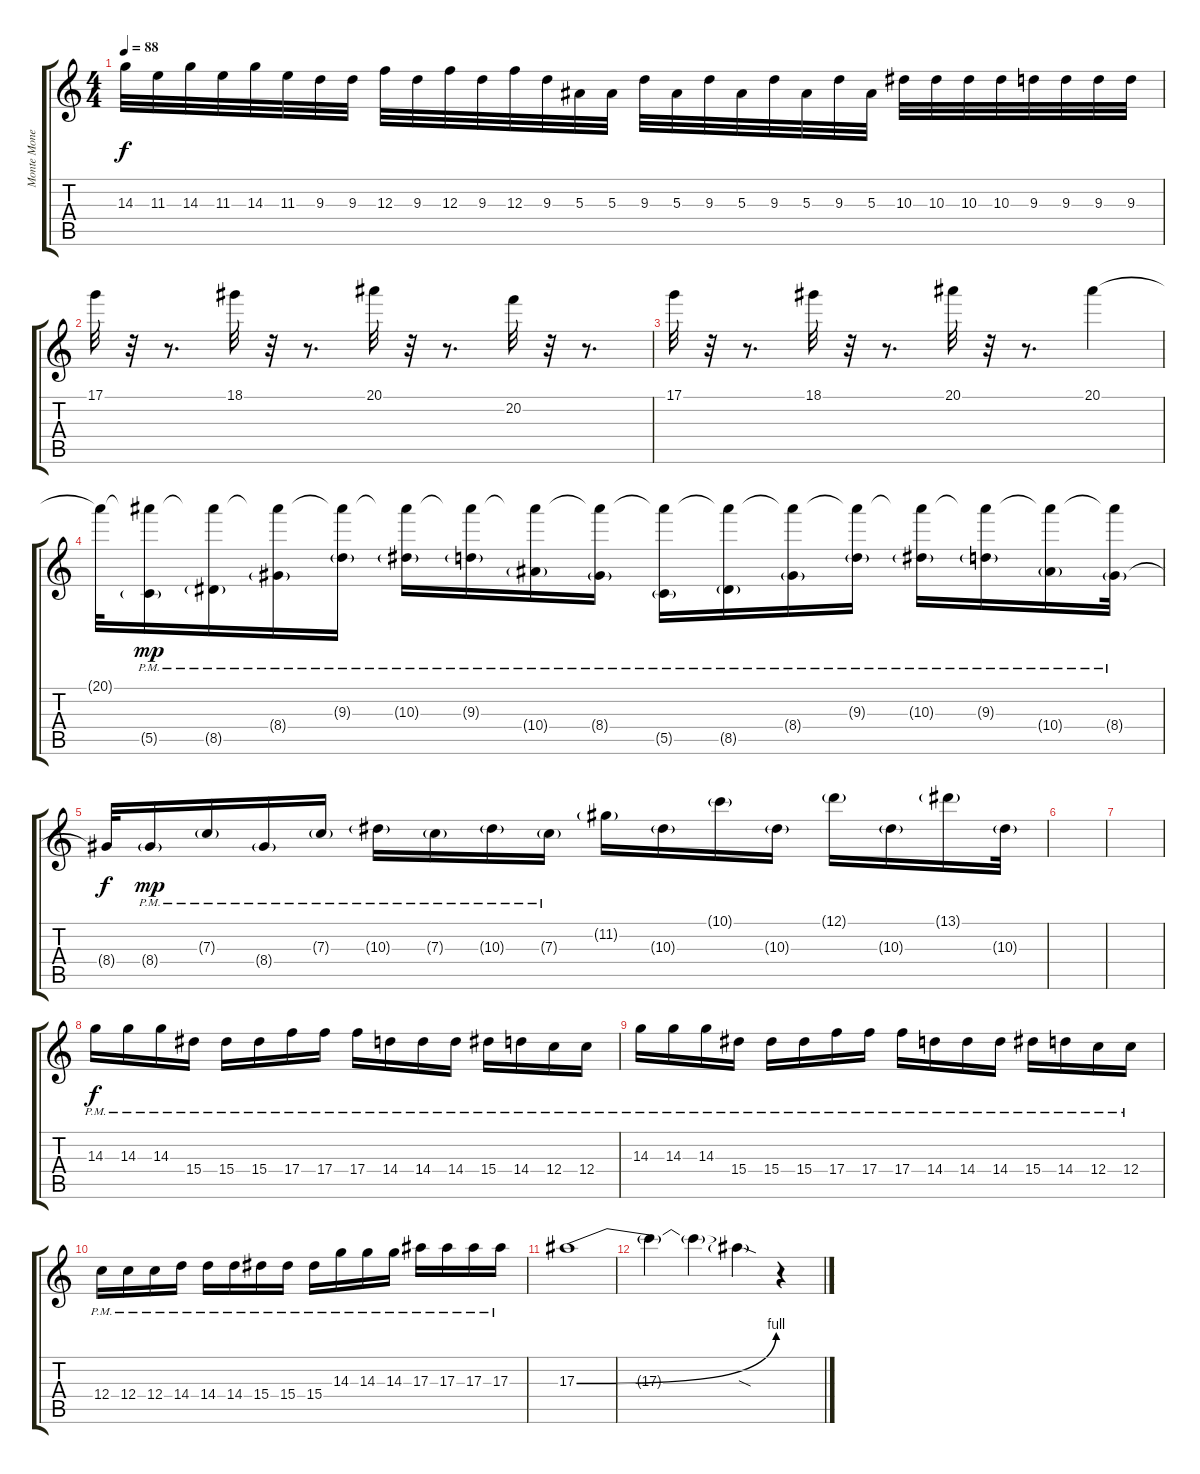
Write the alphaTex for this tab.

\track ("Monte Money " "Monte Mone") {instrument distortionguitar}
\staff {score tabs}
\tuning (D4 A3 F3 C3 G2 C2) {hide}
\ts (4 4)
\tempo 88
\clef g2
\ks c
14.3.32{dy f} 11.3.32 14.3.32 11.3.32 14.3.32 11.3.32 9.3.32 9.3.32 12.3.32 9.3.32 12.3.32 9.3.32 12.3.32 9.3.32 5.3.32 5.3.32 9.3.32 5.3.32 9.3.32 5.3.32 9.3.32 5.3.32 9.3.32 5.3.32 10.3.32 10.3.32 10.3.32 10.3.32 9.3.32 9.3.32 9.3.32 9.3.32 |
17.1.32 r.32 r.8{d} 18.1.32 r.32 r.8{d} 20.1.32 r.32 r.8{d} 20.2.32 r.32 r.8{d} |
17.1.32 r.32 r.8{d} 18.1.32 r.32 r.8{d} 20.1.32 r.32 r.8{d} 20.1.4 |
20.1{t}.32 (20.1{t} 5.5{g pm}).16{dy mp} (20.1{t} 8.5{g pm}).16 (20.1{t} 8.4{g pm}).16 (20.1{t} 9.3{g pm}).16 (20.1{t} 10.3{g pm}).16 (20.1{t} 9.3{g pm}).16 (20.1{t} 10.4{g pm}).16 (20.1{t} 8.4{g pm}).16 (20.1{t} 5.5{g pm}).16 (20.1{t} 8.5{g pm}).16 (20.1{t} 8.4{g pm}).16 (20.1{t} 9.3{g pm}).16 (20.1{t} 10.3{g pm}).16 (20.1{t} 9.3{g pm}).16 (20.1{t} 10.4{g pm}).16 (20.1{t} 8.4{g pm}).32 |
8.4{t}.32{dy f} 8.4{g pm}.16{dy mp} 7.3{g pm}.16 8.4{g pm}.16 7.3{g pm}.16 10.3{g pm}.16 7.3{g pm}.16 10.3{g pm}.16 7.3{g pm}.16 11.2{g}.16 10.3{g}.16 10.1{g}.16 10.3{g}.16 12.1{g}.16 10.3{g}.16 13.1{g}.16 10.3{g}.32 |
|
|
14.3{pm}.16{dy f} 14.3{pm}.16 14.3{pm}.16 15.4{pm}.16 15.4{pm}.16 15.4{pm}.16 17.4{pm}.16 17.4{pm}.16 17.4{pm}.16 14.4{pm}.16 14.4{pm}.16 14.4{pm}.16 15.4{pm}.16 14.4{pm}.16 12.4{pm}.16 12.4{pm}.16 |
14.3{pm}.16 14.3{pm}.16 14.3{pm}.16 15.4{pm}.16 15.4{pm}.16 15.4{pm}.16 17.4{pm}.16 17.4{pm}.16 17.4{pm}.16 14.4{pm}.16 14.4{pm}.16 14.4{pm}.16 15.4{pm}.16 14.4{pm}.16 12.4{pm}.16 12.4{pm}.16 |
12.4{pm}.16 12.4{pm}.16 12.4{pm}.16 14.4{pm}.16 14.4{pm}.16 14.4{pm}.16 15.4{pm}.16 15.4{pm}.16 15.4{pm}.16 14.3{pm}.16 14.3{pm}.16 14.3{pm}.16 17.3{pm}.16 17.3{pm}.16 17.3{pm}.16 17.3{pm}.16 |
17.3{be (bend 0 0 60 4)}.1 |
17.3{t}.4 17.3{t}.4 17.3{sod t}.4 r.4
